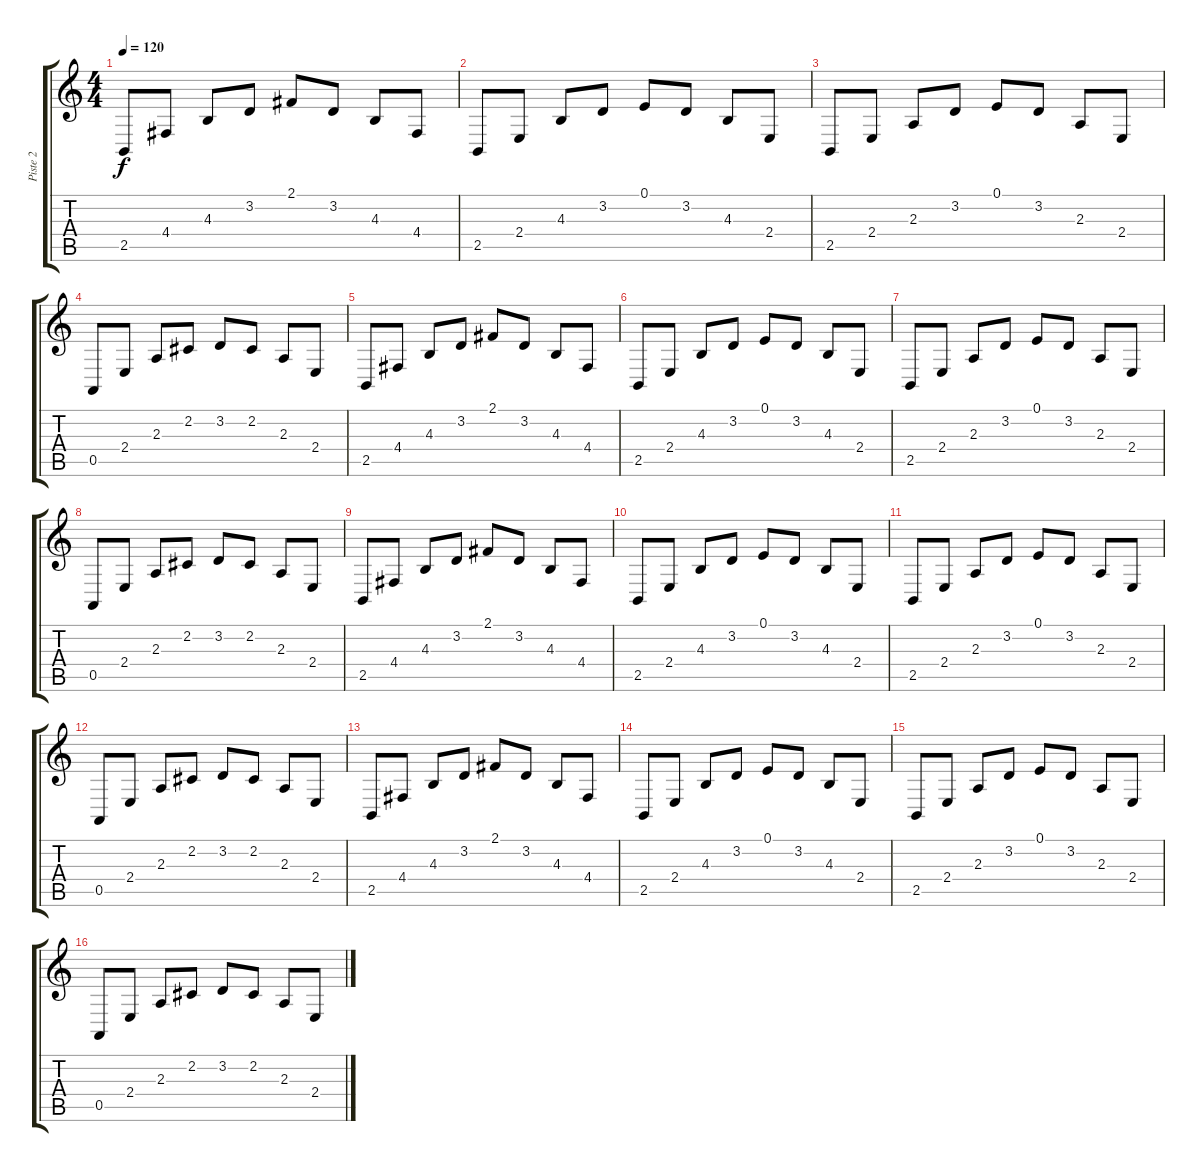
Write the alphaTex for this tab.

\track ("Piste 2" "Piste 2") {instrument recorder}
\staff {score tabs}
\tuning (E4 B3 G3 D3 A2 E2) {hide}
\ts (4 4)
\tempo 120
\clef g2
\ks c
2.5.8{dy f} 4.4.8 4.3.8 3.2.8 2.1.8 3.2.8 4.3.8 4.4.8 |
2.5.8 2.4.8 4.3.8 3.2.8 0.1.8 3.2.8 4.3.8 2.4.8 |
2.5.8 2.4.8 2.3.8 3.2.8 0.1.8 3.2.8 2.3.8 2.4.8 |
0.5.8 2.4.8 2.3.8 2.2.8 3.2.8 2.2.8 2.3.8 2.4.8 |
2.5.8 4.4.8 4.3.8 3.2.8 2.1.8 3.2.8 4.3.8 4.4.8 |
2.5.8 2.4.8 4.3.8 3.2.8 0.1.8 3.2.8 4.3.8 2.4.8 |
2.5.8 2.4.8 2.3.8 3.2.8 0.1.8 3.2.8 2.3.8 2.4.8 |
0.5.8 2.4.8 2.3.8 2.2.8 3.2.8 2.2.8 2.3.8 2.4.8 |
2.5.8 4.4.8 4.3.8 3.2.8 2.1.8 3.2.8 4.3.8 4.4.8 |
2.5.8 2.4.8 4.3.8 3.2.8 0.1.8 3.2.8 4.3.8 2.4.8 |
2.5.8 2.4.8 2.3.8 3.2.8 0.1.8 3.2.8 2.3.8 2.4.8 |
0.5.8 2.4.8 2.3.8 2.2.8 3.2.8 2.2.8 2.3.8 2.4.8 |
2.5.8 4.4.8 4.3.8 3.2.8 2.1.8 3.2.8 4.3.8 4.4.8 |
2.5.8 2.4.8 4.3.8 3.2.8 0.1.8 3.2.8 4.3.8 2.4.8 |
2.5.8 2.4.8 2.3.8 3.2.8 0.1.8 3.2.8 2.3.8 2.4.8 |
0.5.8 2.4.8 2.3.8 2.2.8 3.2.8 2.2.8 2.3.8 2.4.8
